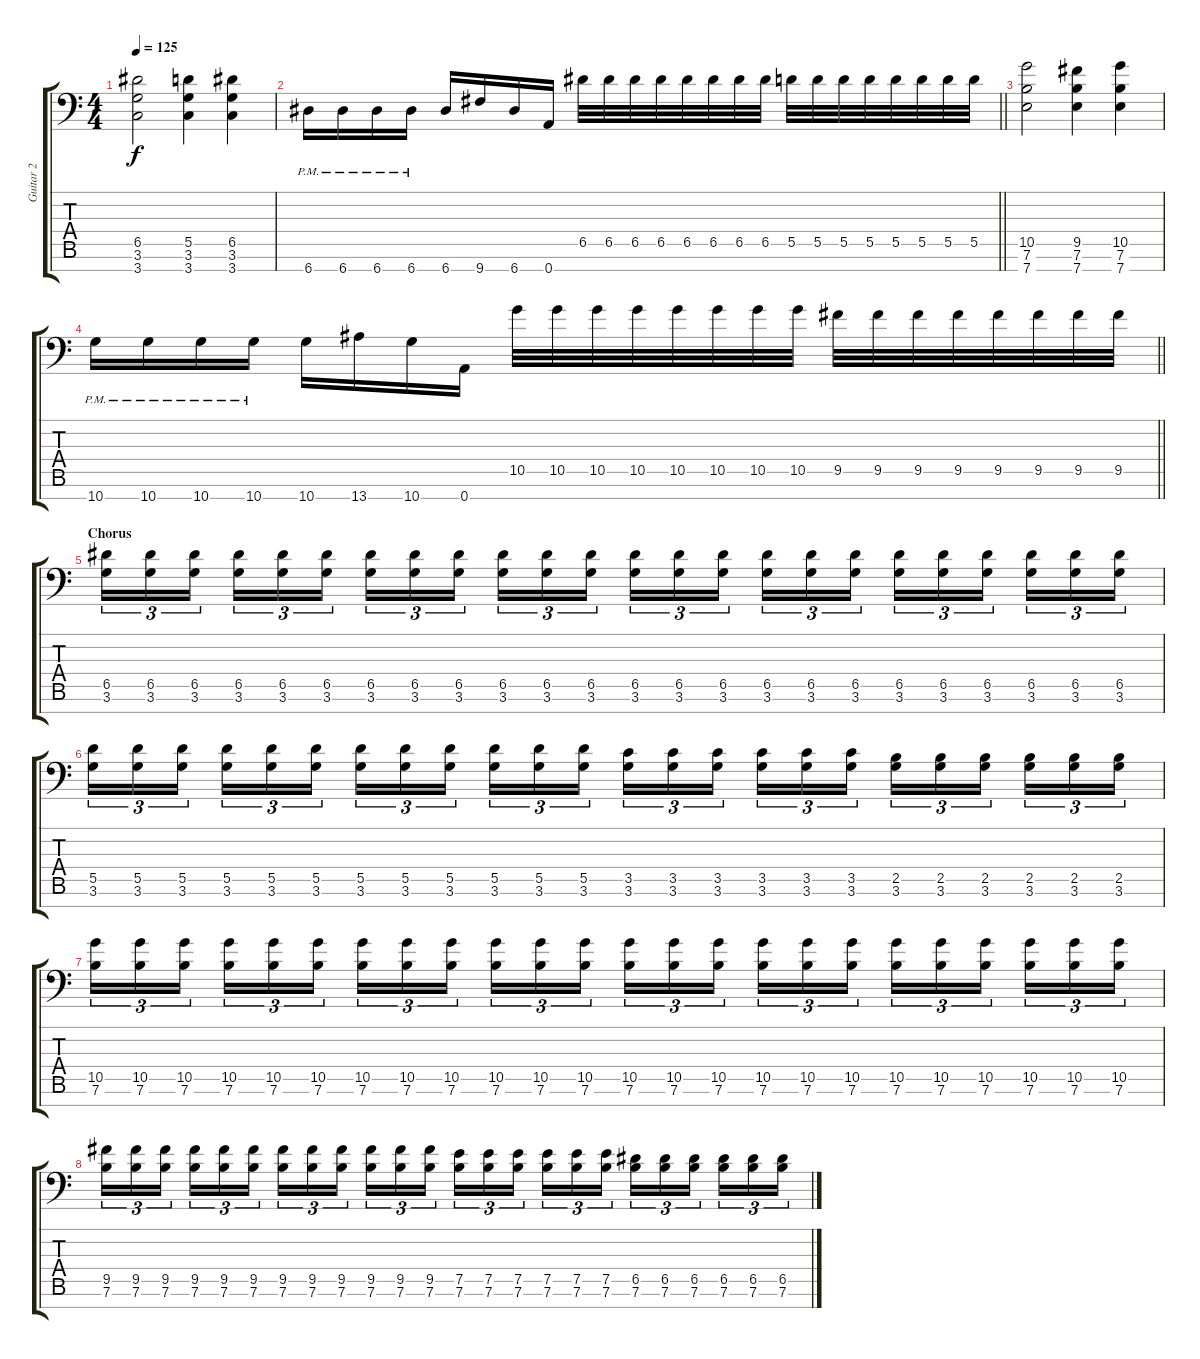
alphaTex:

\track ("Guitar 2" "Guitar 2") {instrument distortionguitar}
\staff {score tabs}
\tuning (E4 B3 G3 D3 A2 E2 A1) {hide}
\ts (4 4)
\tempo 125
\clef f4
\ks c
(6.5 3.6 3.7).2{dy f} (5.5 3.6 3.7).4 (6.5 3.6 3.7).4 |
\barLineRight lightlight
6.7{pm}.16 6.7{pm}.16 6.7{pm}.16 6.7{pm}.16 6.7.16 9.7.16 6.7.16 0.7.16 6.5.32 6.5.32 6.5.32 6.5.32 6.5.32 6.5.32 6.5.32 6.5.32 5.5.32 5.5.32 5.5.32 5.5.32 5.5.32 5.5.32 5.5.32 5.5.32 |
(10.5 7.6 7.7).2 (9.5 7.6 7.7).4 (10.5 7.6 7.7).4 |
\barLineRight lightlight
10.7{pm}.16 10.7{pm}.16 10.7{pm}.16 10.7{pm}.16 10.7.16 13.7.16 10.7.16 0.7.16 10.5.32 10.5.32 10.5.32 10.5.32 10.5.32 10.5.32 10.5.32 10.5.32 9.5.32 9.5.32 9.5.32 9.5.32 9.5.32 9.5.32 9.5.32 9.5.32 |
\section ("" "Chorus")
(6.5 3.6).16{tu (3 2)} (6.5 3.6).16{tu (3 2)} (6.5 3.6).16{tu (3 2) beam splitsecondary} (6.5 3.6).16{tu (3 2)} (6.5 3.6).16{tu (3 2)} (6.5 3.6).16{tu (3 2)} (6.5 3.6).16{tu (3 2)} (6.5 3.6).16{tu (3 2)} (6.5 3.6).16{tu (3 2) beam splitsecondary} (6.5 3.6).16{tu (3 2)} (6.5 3.6).16{tu (3 2)} (6.5 3.6).16{tu (3 2)} (6.5 3.6).16{tu (3 2)} (6.5 3.6).16{tu (3 2)} (6.5 3.6).16{tu (3 2) beam splitsecondary} (6.5 3.6).16{tu (3 2)} (6.5 3.6).16{tu (3 2)} (6.5 3.6).16{tu (3 2)} (6.5 3.6).16{tu (3 2)} (6.5 3.6).16{tu (3 2)} (6.5 3.6).16{tu (3 2) beam splitsecondary} (6.5 3.6).16{tu (3 2)} (6.5 3.6).16{tu (3 2)} (6.5 3.6).16{tu (3 2)} |
(5.5 3.6).16{tu (3 2)} (5.5 3.6).16{tu (3 2)} (5.5 3.6).16{tu (3 2) beam splitsecondary} (5.5 3.6).16{tu (3 2)} (5.5 3.6).16{tu (3 2)} (5.5 3.6).16{tu (3 2)} (5.5 3.6).16{tu (3 2)} (5.5 3.6).16{tu (3 2)} (5.5 3.6).16{tu (3 2) beam splitsecondary} (5.5 3.6).16{tu (3 2)} (5.5 3.6).16{tu (3 2)} (5.5 3.6).16{tu (3 2)} (3.5 3.6).16{tu (3 2)} (3.5 3.6).16{tu (3 2)} (3.5 3.6).16{tu (3 2) beam splitsecondary} (3.5 3.6).16{tu (3 2)} (3.5 3.6).16{tu (3 2)} (3.5 3.6).16{tu (3 2)} (2.5 3.6).16{tu (3 2)} (2.5 3.6).16{tu (3 2)} (2.5 3.6).16{tu (3 2) beam splitsecondary} (2.5 3.6).16{tu (3 2)} (2.5 3.6).16{tu (3 2)} (2.5 3.6).16{tu (3 2)} |
(10.5 7.6).16{tu (3 2)} (10.5 7.6).16{tu (3 2)} (10.5 7.6).16{tu (3 2) beam splitsecondary} (10.5 7.6).16{tu (3 2)} (10.5 7.6).16{tu (3 2)} (10.5 7.6).16{tu (3 2)} (10.5 7.6).16{tu (3 2)} (10.5 7.6).16{tu (3 2)} (10.5 7.6).16{tu (3 2) beam splitsecondary} (10.5 7.6).16{tu (3 2)} (10.5 7.6).16{tu (3 2)} (10.5 7.6).16{tu (3 2)} (10.5 7.6).16{tu (3 2)} (10.5 7.6).16{tu (3 2)} (10.5 7.6).16{tu (3 2) beam splitsecondary} (10.5 7.6).16{tu (3 2)} (10.5 7.6).16{tu (3 2)} (10.5 7.6).16{tu (3 2)} (10.5 7.6).16{tu (3 2)} (10.5 7.6).16{tu (3 2)} (10.5 7.6).16{tu (3 2) beam splitsecondary} (10.5 7.6).16{tu (3 2)} (10.5 7.6).16{tu (3 2)} (10.5 7.6).16{tu (3 2)} |
(9.5 7.6).16{tu (3 2)} (9.5 7.6).16{tu (3 2)} (9.5 7.6).16{tu (3 2) beam splitsecondary} (9.5 7.6).16{tu (3 2)} (9.5 7.6).16{tu (3 2)} (9.5 7.6).16{tu (3 2)} (9.5 7.6).16{tu (3 2)} (9.5 7.6).16{tu (3 2)} (9.5 7.6).16{tu (3 2) beam splitsecondary} (9.5 7.6).16{tu (3 2)} (9.5 7.6).16{tu (3 2)} (9.5 7.6).16{tu (3 2)} (7.5 7.6).16{tu (3 2)} (7.5 7.6).16{tu (3 2)} (7.5 7.6).16{tu (3 2) beam splitsecondary} (7.5 7.6).16{tu (3 2)} (7.5 7.6).16{tu (3 2)} (7.5 7.6).16{tu (3 2)} (6.5 7.6).16{tu (3 2)} (6.5 7.6).16{tu (3 2)} (6.5 7.6).16{tu (3 2) beam splitsecondary} (6.5 7.6).16{tu (3 2)} (6.5 7.6).16{tu (3 2)} (6.5 7.6).16{tu (3 2)}
